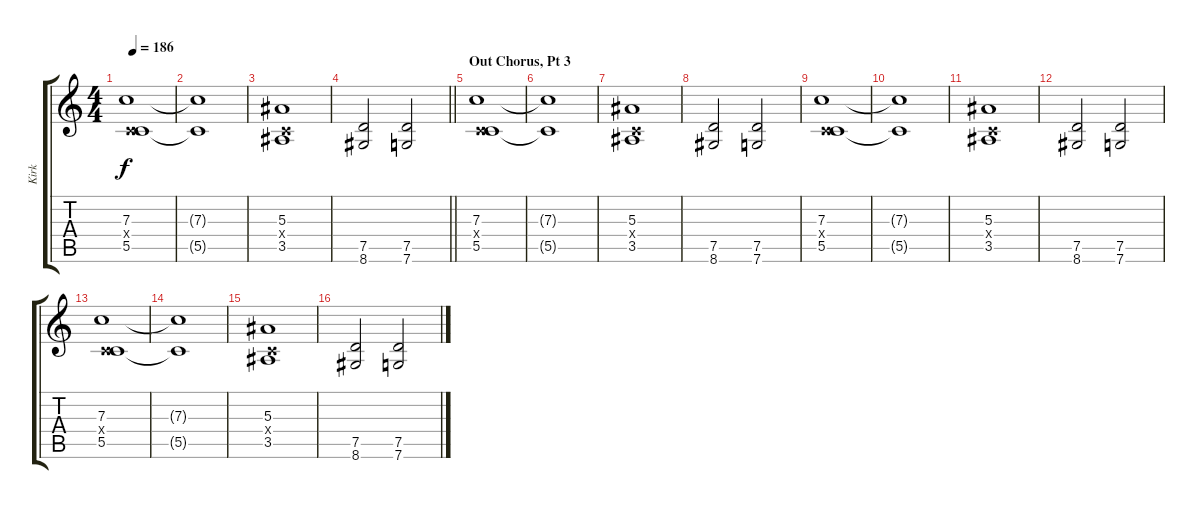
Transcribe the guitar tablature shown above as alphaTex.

\track ("Kirk" "Kirk") {instrument distortionguitar}
\staff {score tabs}
\tuning (D4 A3 F3 C3 G2 C2) {hide}
\ts (4 4)
\tempo 186
\clef g2
\ks c
(7.3 0.4{x} 5.5).1{dy f} |
(7.3{t} 5.5{t}).1 |
(5.3 0.4{x} 3.5).1 |
\barLineRight lightlight
(7.5 8.6).2 (7.5 7.6).2 |
\section ("" "Out Chorus, Pt 3")
(7.3 0.4{x} 5.5).1 |
(7.3{t} 5.5{t}).1 |
(5.3 0.4{x} 3.5).1 |
(7.5 8.6).2 (7.5 7.6).2 |
(7.3 0.4{x} 5.5).1 |
(7.3{t} 5.5{t}).1 |
(5.3 0.4{x} 3.5).1 |
(7.5 8.6).2 (7.5 7.6).2 |
(7.3 0.4{x} 5.5).1 |
(7.3{t} 5.5{t}).1 |
(5.3 0.4{x} 3.5).1 |
(7.5 8.6).2 (7.5 7.6).2
